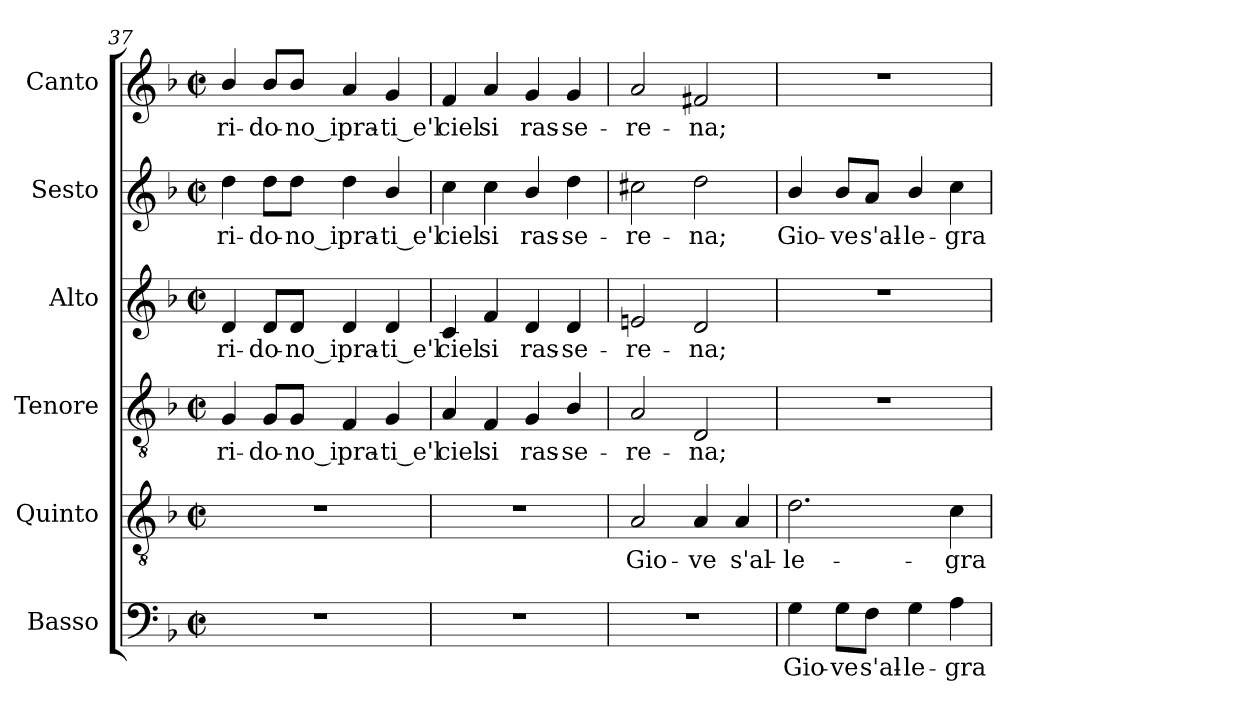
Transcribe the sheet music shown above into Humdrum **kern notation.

**kern	**text	**kern	**text	**kern	**text	**kern	**text	**kern	**text	**kern	**text
*part6	*part6	*part5	*part5	*part4	*part4	*part3	*part3	*part2	*part2	*part1	*part1
*staff6	*staff6	*staff5	*staff5	*staff4	*staff4	*staff3	*staff3	*staff2	*staff2	*staff1	*staff1
*I"Basso	*	*I"Quinto	*	*I"Tenore	*	*I"Alto	*	*I"Sesto	*	*I"Canto	*
*I'B.	*	*I'T.	*	*I'T.	*	*I'A.	*	*I'S.	*	*	*
!!LO:PB:g=z
*clefF4	*	*clefGv2	*	*clefGv2	*	*clefG2	*	*clefG2	*	*clefG2	*
*	*	*ITrd7c12	*	*ITrd7c12	*	*	*	*	*	*	*
*k[b-]	*	*k[b-]	*	*k[b-]	*	*k[b-]	*	*k[b-]	*	*k[b-]	*
*F:	*	*F:	*	*F:	*	*F:	*	*F:	*	*F:	*
*M2/2	*	*M2/2	*	*M2/2	*	*M2/2	*	*M2/2	*	*M2/2	*
*met(c|)	*	*met(c|)	*	*met(c|)	*	*met(c|)	*	*met(c|)	*	*met(c|)	*
=37	=37	=37	=37	=37	=37	=37	=37	=37	=37	=37	=37
!	!	!	!	!	!LO:LY:b:color=#000000	!	!	!	!	!	!
!	!	!	!	!	!	!	!LO:LY:b:color=#000000	!	!	!	!
!	!	!	!	!	!	!	!	!	!LO:LY:b:color=#000000	!	!
!	!	!	!	!	!	!	!	!	!	!	!LO:LY:b:color=#000000
1r	.	1r	.	4GGi/	ri-	4di/	ri-	4ddi\	ri-	4b-i/	ri-
!	!	!	!	!	!LO:LY:b:color=#000000	!	!	!	!	!	!
!	!	!	!	!	!	!	!LO:LY:b:color=#000000	!	!	!	!
!	!	!	!	!	!	!	!	!	!LO:LY:b:color=#000000	!	!
!	!	!	!	!	!	!	!	!	!	!	!LO:LY:b:color=#000000
.	.	.	.	8GGi/L	-do-	8di/L	-do-	8ddi\L	-do-	8b-i/L	-do-
!	!	!	!	!	!LO:LY:b:color=#000000	!	!	!	!	!	!
!	!	!	!	!	!	!	!LO:LY:b:color=#000000	!	!	!	!
!	!	!	!	!	!	!	!	!	!LO:LY:b:color=#000000	!	!
!	!	!	!	!	!	!	!	!	!	!	!LO:LY:b:color=#000000
.	.	.	.	8GGi/J	-no_i	8di/J	-no_i	8ddi\J	-no_i	8b-i/J	-no_i
!	!	!	!	!	!LO:LY:b:color=#000000	!	!	!	!	!	!
!	!	!	!	!	!	!	!LO:LY:b:color=#000000	!	!	!	!
!	!	!	!	!	!	!	!	!	!LO:LY:b:color=#000000	!	!
!	!	!	!	!	!	!	!	!	!	!	!LO:LY:b:color=#000000
.	.	.	.	4FFi/	pra-	4di/	pra-	4ddi\	pra-	4ai/	pra-
!	!	!	!	!	!LO:LY:b:color=#000000	!	!	!	!	!	!
!	!	!	!	!	!	!	!LO:LY:b:color=#000000	!	!	!	!
!	!	!	!	!	!	!	!	!	!LO:LY:b:color=#000000	!	!
!	!	!	!	!	!	!	!	!	!	!	!LO:LY:b:color=#000000
.	.	.	.	4GGi/	-ti_e'l	4di/	-ti_e'l	4b-i/	-ti_e'l	4gi/	-ti_e'l
=38	=38	=38	=38	=38	=38	=38	=38	=38	=38	=38	=38
!	!	!	!	!	!LO:LY:b:color=#000000	!	!	!	!	!	!
!	!	!	!	!	!	!	!LO:LY:b:color=#000000	!	!	!	!
!	!	!	!	!	!	!	!	!	!LO:LY:b:color=#000000	!	!
!	!	!	!	!	!	!	!	!	!	!	!LO:LY:b:color=#000000
1r	.	1r	.	4AAi/	ciel	4ci/	ciel	4cci\	ciel	4fi/	ciel
!	!	!	!	!	!LO:LY:b:color=#000000	!	!	!	!	!	!
!	!	!	!	!	!	!	!LO:LY:b:color=#000000	!	!	!	!
!	!	!	!	!	!	!	!	!	!LO:LY:b:color=#000000	!	!
!	!	!	!	!	!	!	!	!	!	!	!LO:LY:b:color=#000000
.	.	.	.	4FFi/	si	4fi/	si	4cci\	si	4ai/	si
!	!	!	!	!	!LO:LY:b:color=#000000	!	!	!	!	!	!
!	!	!	!	!	!	!	!LO:LY:b:color=#000000	!	!	!	!
!	!	!	!	!	!	!	!	!	!LO:LY:b:color=#000000	!	!
!	!	!	!	!	!	!	!	!	!	!	!LO:LY:b:color=#000000
.	.	.	.	4GGi/	ras-	4di/	ras-	4b-i/	ras-	4gi/	ras-
!	!	!	!	!	!LO:LY:b:color=#000000	!	!	!	!	!	!
!	!	!	!	!	!	!	!LO:LY:b:color=#000000	!	!	!	!
!	!	!	!	!	!	!	!	!	!LO:LY:b:color=#000000	!	!
!	!	!	!	!	!	!	!	!	!	!	!LO:LY:b:color=#000000
.	.	.	.	4BB-i/	-se-	4di/	-se-	4ddi\	-se-	4gi/	-se-
=39	=39	=39	=39	=39	=39	=39	=39	=39	=39	=39	=39
!	!	!	!LO:LY:b:color=#000000	!	!	!	!	!	!	!	!
!	!	!	!	!	!LO:LY:b:color=#000000	!	!	!	!	!	!
!	!	!	!	!	!	!	!LO:LY:b:color=#000000	!	!	!	!
!	!	!	!	!	!	!	!	!	!LO:LY:b:color=#000000	!	!
!	!	!	!	!	!	!	!	!	!	!	!LO:LY:b:color=#000000
1r	.	2AAi/	Gio-	2AAi/	-re-	2eni/	-re-	2cc#Xi\	-re-	2ai/	-re-
!	!	!	!LO:LY:b:color=#000000	!	!	!	!	!	!	!	!
!	!	!	!	!	!LO:LY:b:color=#000000	!	!	!	!	!	!
!	!	!	!	!	!	!	!LO:LY:b:color=#000000	!	!	!	!
!	!	!	!	!	!	!	!	!	!LO:LY:b:color=#000000	!	!
!	!	!	!	!	!	!	!	!	!	!	!LO:LY:b:color=#000000
.	.	4AAi/	-ve	2DDi/	-na;	2di/	-na;	2ddi\	-na;	2f#Xi/	-na;
!	!	!	!LO:LY:b:color=#000000	!	!	!	!	!	!	!	!
.	.	4AAi/	s'al-	.	.	.	.	.	.	.	.
=40	=40	=40	=40	=40	=40	=40	=40	=40	=40	=40	=40
!	!LO:LY:b:color=#000000	!	!	!	!	!	!	!	!	!	!
!	!	!	!LO:LY:b:color=#000000	!	!	!	!	!	!	!	!
!	!	!	!	!	!	!	!	!	!LO:LY:b:color=#000000	!	!
4Gi\	Gio-	2.Di\	-le-	1r	.	1r	.	4b-i/	Gio-	1r	.
!	!LO:LY:b:color=#000000	!	!	!	!	!	!	!	!	!	!
!	!	!	!	!	!	!	!	!	!LO:LY:b:color=#000000	!	!
8Gi\L	-ve	.	.	.	.	.	.	8b-i/L	-ve	.	.
!	!LO:LY:b:color=#000000	!	!	!	!	!	!	!	!	!	!
!	!	!	!	!	!	!	!	!	!LO:LY:b:color=#000000	!	!
8Fi\J	s'al-	.	.	.	.	.	.	8ai/J	s'al-	.	.
!	!LO:LY:b:color=#000000	!	!	!	!	!	!	!	!	!	!
!	!	!	!	!	!	!	!	!	!LO:LY:b:color=#000000	!	!
4Gi\	-le-	.	.	.	.	.	.	4b-i/	-le-	.	.
!	!LO:LY:b:color=#000000	!	!	!	!	!	!	!	!	!	!
!	!	!	!LO:LY:b:color=#000000	!	!	!	!	!	!	!	!
!	!	!	!	!	!	!	!	!	!LO:LY:b:color=#000000	!	!
4Ai\	-gra	4Ci\	-gra	.	.	.	.	4cci\	-gra	.	.
=	=	=	=	=	=	=	=	=	=	=	=
*-	*-	*-	*-	*-	*-	*-	*-	*-	*-	*-	*-
